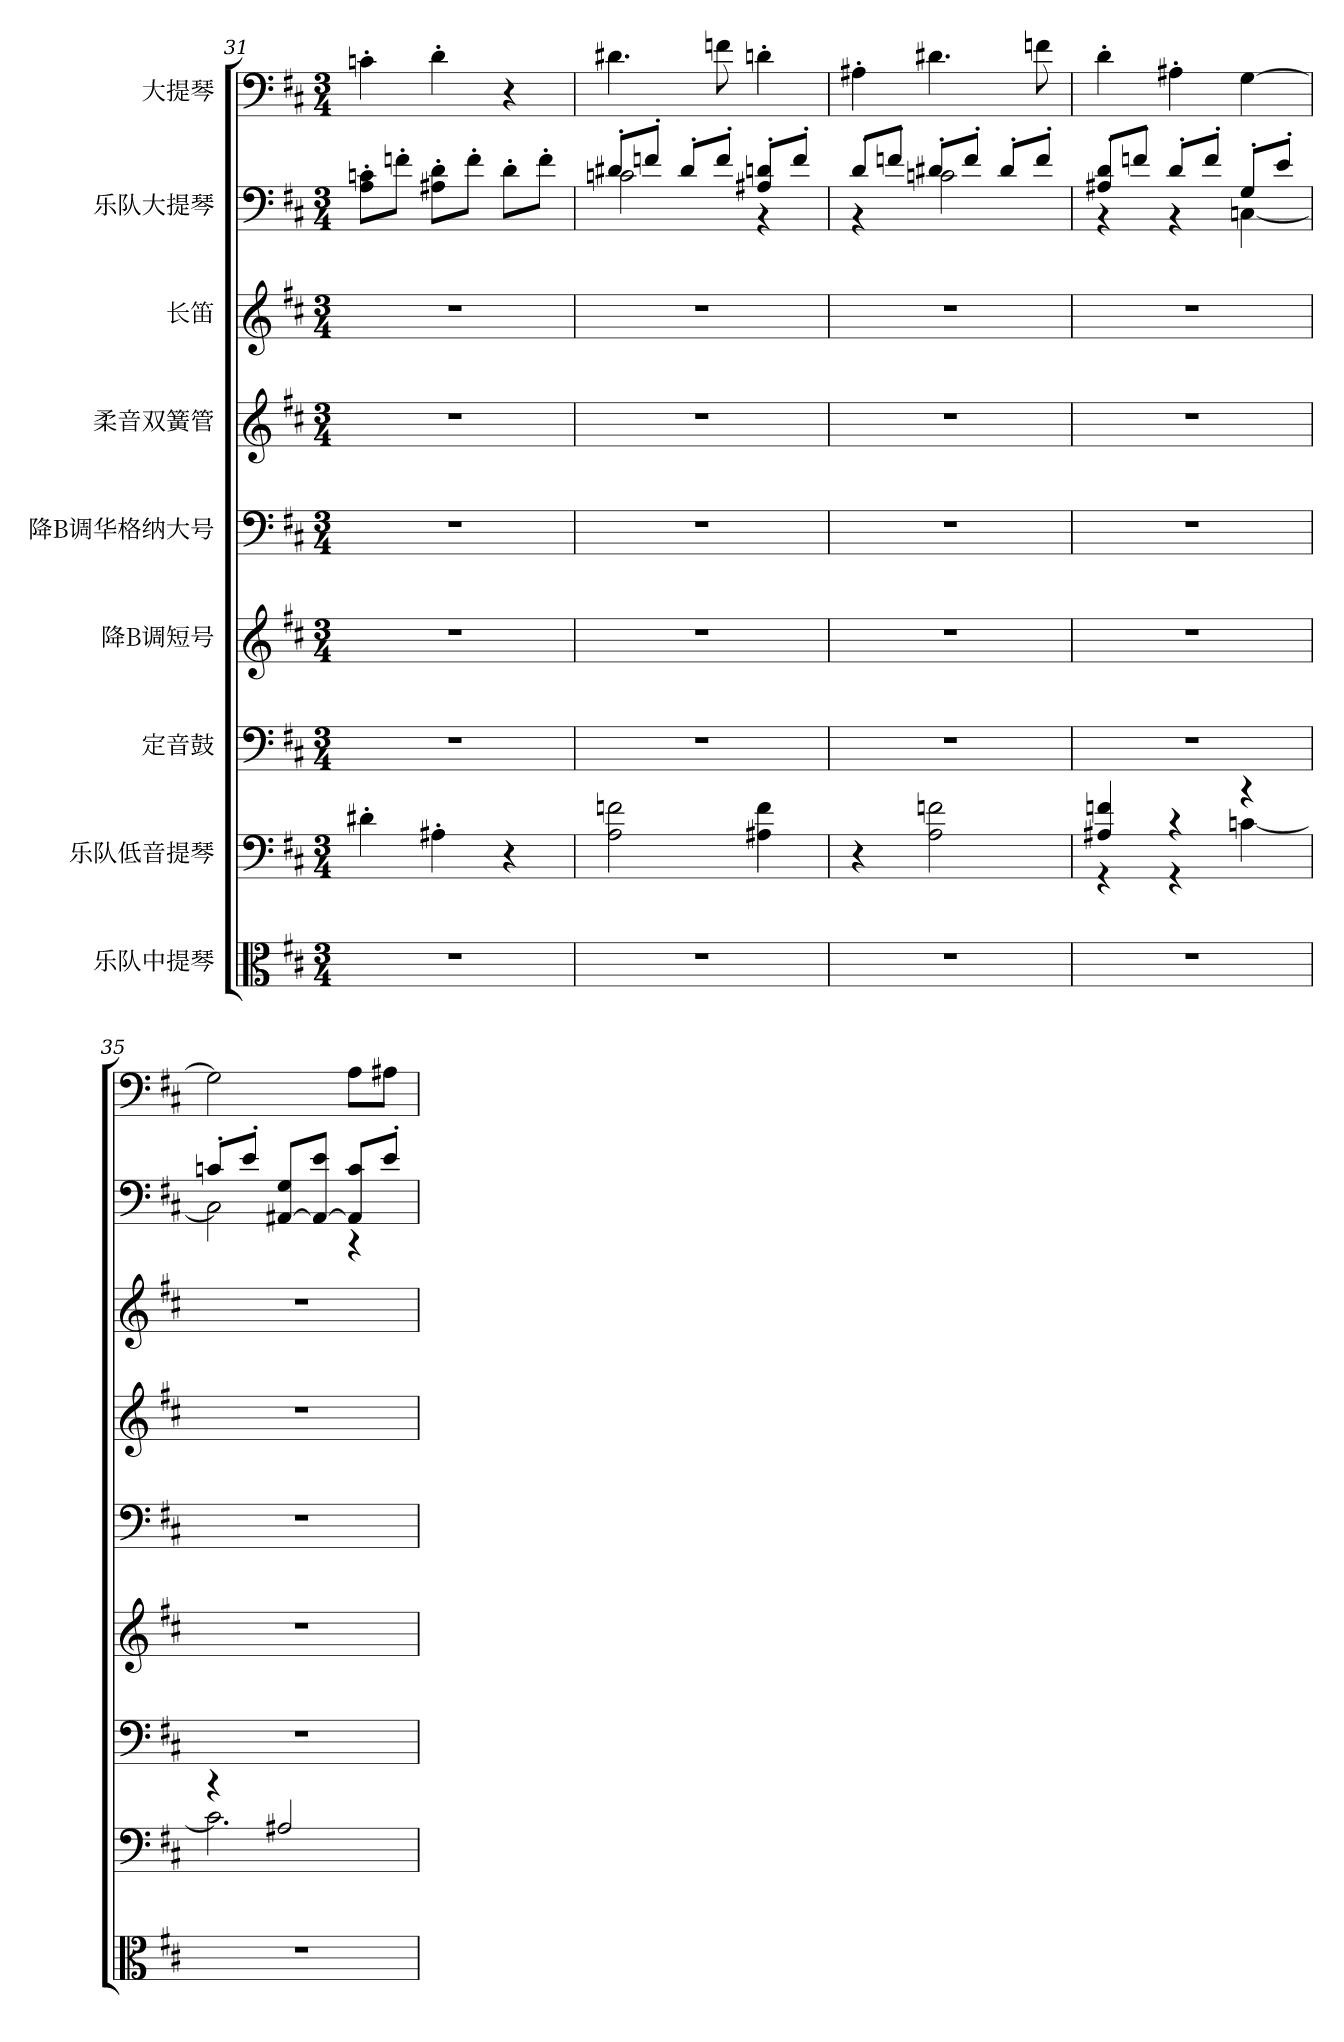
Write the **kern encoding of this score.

**kern	**kern	**kern	**kern	**kern	**kern	**kern	**kern	**kern
*part9	*part8	*part7	*part6	*part5	*part4	*part3	*part2	*part1
*staff9	*staff8	*staff7	*staff6	*staff5	*staff4	*staff3	*staff2	*staff1
*I"乐队中提琴	*I"乐队低音提琴	*I"定音鼓	*I"降B调短号	*I"降B调华格纳大号	*I"柔音双簧管	*I"长笛	*I"乐队大提琴	*I"大提琴
*clefC3	*clefF4	*clefF4	*clefG2	*clefF4	*clefG2	*clefG2	*clefF4	*clefF4
*	*ITrd7c12	*	*ITrd1c2	*ITrd1c2	*ITrd2c3	*	*	*
*k[f#c#]	*k[f#c#]	*k[f#c#]	*k[]	*k[]	*k[f#c#g#d#a#]	*k[f#c#]	*k[f#c#]	*k[f#c#]
*M3/4	*M3/4	*M3/4	*M3/4	*M3/4	*M3/4	*M3/4	*M3/4	*M3/4
=31	=31	=31	=31	=31	=31	=31	=31	=31
2.r	4D#X'\	2.r	2.r	2.r	2.r	2.r	8A\' 8cn\'L	4cn'\
.	.	.	.	.	.	.	8fn'\J	.
.	4AA#X'\	.	.	.	.	.	8A#X\' 8d\'L	4d'\
.	.	.	.	.	.	.	8f'\J	.
.	4r	.	.	.	.	.	8d'\L	4r
.	.	.	.	.	.	.	8f'\J	.
=32	=32	=32	=32	=32	=32	=32	=32	=32
*	*	*	*	*	*	*	*^	*
2.r	2AA\ 2Fn\	2.r	2.r	2.r	2.r	2.r	8d#X'/L	2cn\	4.d#X\
.	.	.	.	.	.	.	8fn'/J	.	.
.	.	.	.	.	.	.	8d#'/L	.	.
.	.	.	.	.	.	.	8f'/J	.	8fn\
.	4AA#X\ 4F\	.	.	.	.	.	8A#X/' 8dn/'L	4r	4dn'\
.	.	.	.	.	.	.	8f'/J	.	.
!!LO:PB:g=z
=33	=33	=33	=33	=33	=33	=33	=33	=33	=33
2.r	4r	2.r	2.r	2.r	2.r	2.r	8d'/L	4r	4A#X'\
.	.	.	.	.	.	.	8fn'/J	.	.
.	2AA\ 2Fn\	.	.	.	.	.	8d#X'/L	2cn\	4.d#X\
.	.	.	.	.	.	.	8f'/J	.	.
.	.	.	.	.	.	.	8d#'/L	.	.
.	.	.	.	.	.	.	8f'/J	.	8fn\
=34	=34	=34	=34	=34	=34	=34	=34	=34	=34
*	*^	*	*	*	*	*	*	*	*
2.r	4AA#X/ 4Fn/	4r	2.r	2.r	2.r	2.r	2.r	8A#X/' 8d/'L	4r	4d'\
.	.	.	.	.	.	.	.	8fn'/J	.	.
.	4r	4r	.	.	.	.	.	8d'/L	4r	4A#X'\
.	.	.	.	.	.	.	.	8f'/J	.	.
.	4r	[4Cn\	.	.	.	.	.	8G'/L	[4Cn\	[4G\
.	.	.	.	.	.	.	.	8e'/J	.	.
=35	=35	=35	=35	=35	=35	=35	=35	=35	=35	=35
2.r	4r	2.C\]	2.r	2.r	2.r	2.r	2.r	8cn'/L	2C\]	2G\]
.	.	.	.	.	.	.	.	8e'/J	.	.
.	2AA#X/	.	.	.	.	.	.	[8AA#X/ 8G/L	.	.
.	.	.	.	.	.	.	.	8AA#/_ 8e/J	.	.
.	.	.	.	.	.	.	.	8AA#/] 8c/L	4r	8A\L
.	.	.	.	.	.	.	.	8e'/J	.	8A#X\J
*	*v	*v	*	*	*	*	*	*v	*v	*
=	=	=	=	=	=	=	=	=
*-	*-	*-	*-	*-	*-	*-	*-	*-
